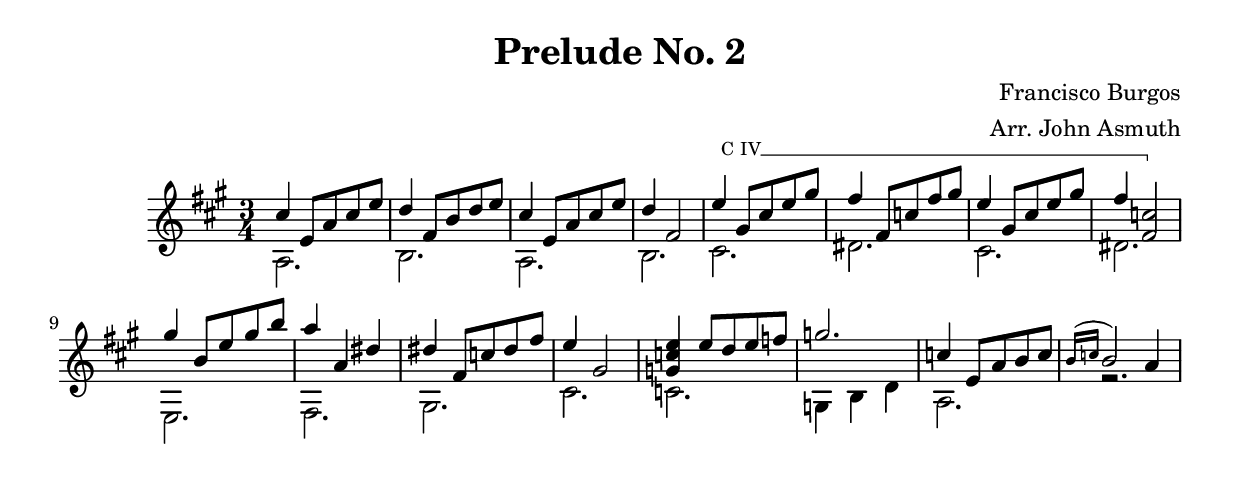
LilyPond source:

\version "2.18.2"
\header {
  title = "Prelude No. 2"
  composer = "Francisco Burgos"
  arranger = "Arr. John Asmuth"
}

\include "bbarred.ly"
#(define RH rightHandFinger)

<<
  {
    \time 3/4
    \key a \major
   
    <<
      \new Voice { \voiceOne
        cis''4 e'8 a' cis'' e'' | d''4 fis'8 b' d'' e'' | cis''4 e'8 a' cis'' e'' | d''4 fis'2 |
        \fbarre #"IV" { e''4 gis'8 cis'' e'' gis'' | fis''4 fis'8 c'' fis'' gis'' |e''4 gis'8 cis'' e'' gis'' | fis''4 <fis' c''>2 } |
        
        \break
        
        gis''4 b'8 e'' gis'' b'' | a''4 a' dis'' | dis''4 fis'8 c'' dis'' fis'' | e''4 gis'2 |
        <g' c'' e''>4 e''8 d'' e'' f'' | g''2. | c''4 e'8 a' b' c'' \grace{ b'16( c'' } b'2) a'4 |
        
      }
      \new Voice { \voiceTwo
        a2. | b2. | a2. | b2. |
        cis'2. | dis'2. | cis'2. | dis'2. |
      
        e2. | fis2. | gis2. | cis'2. |
        c'2. | g4 b d' | a2. | r2. |
      }
      \new Voice { \voiceThree
      
      }
      \new Voice { \voiceFour
      
      }
    >>
  }
>>